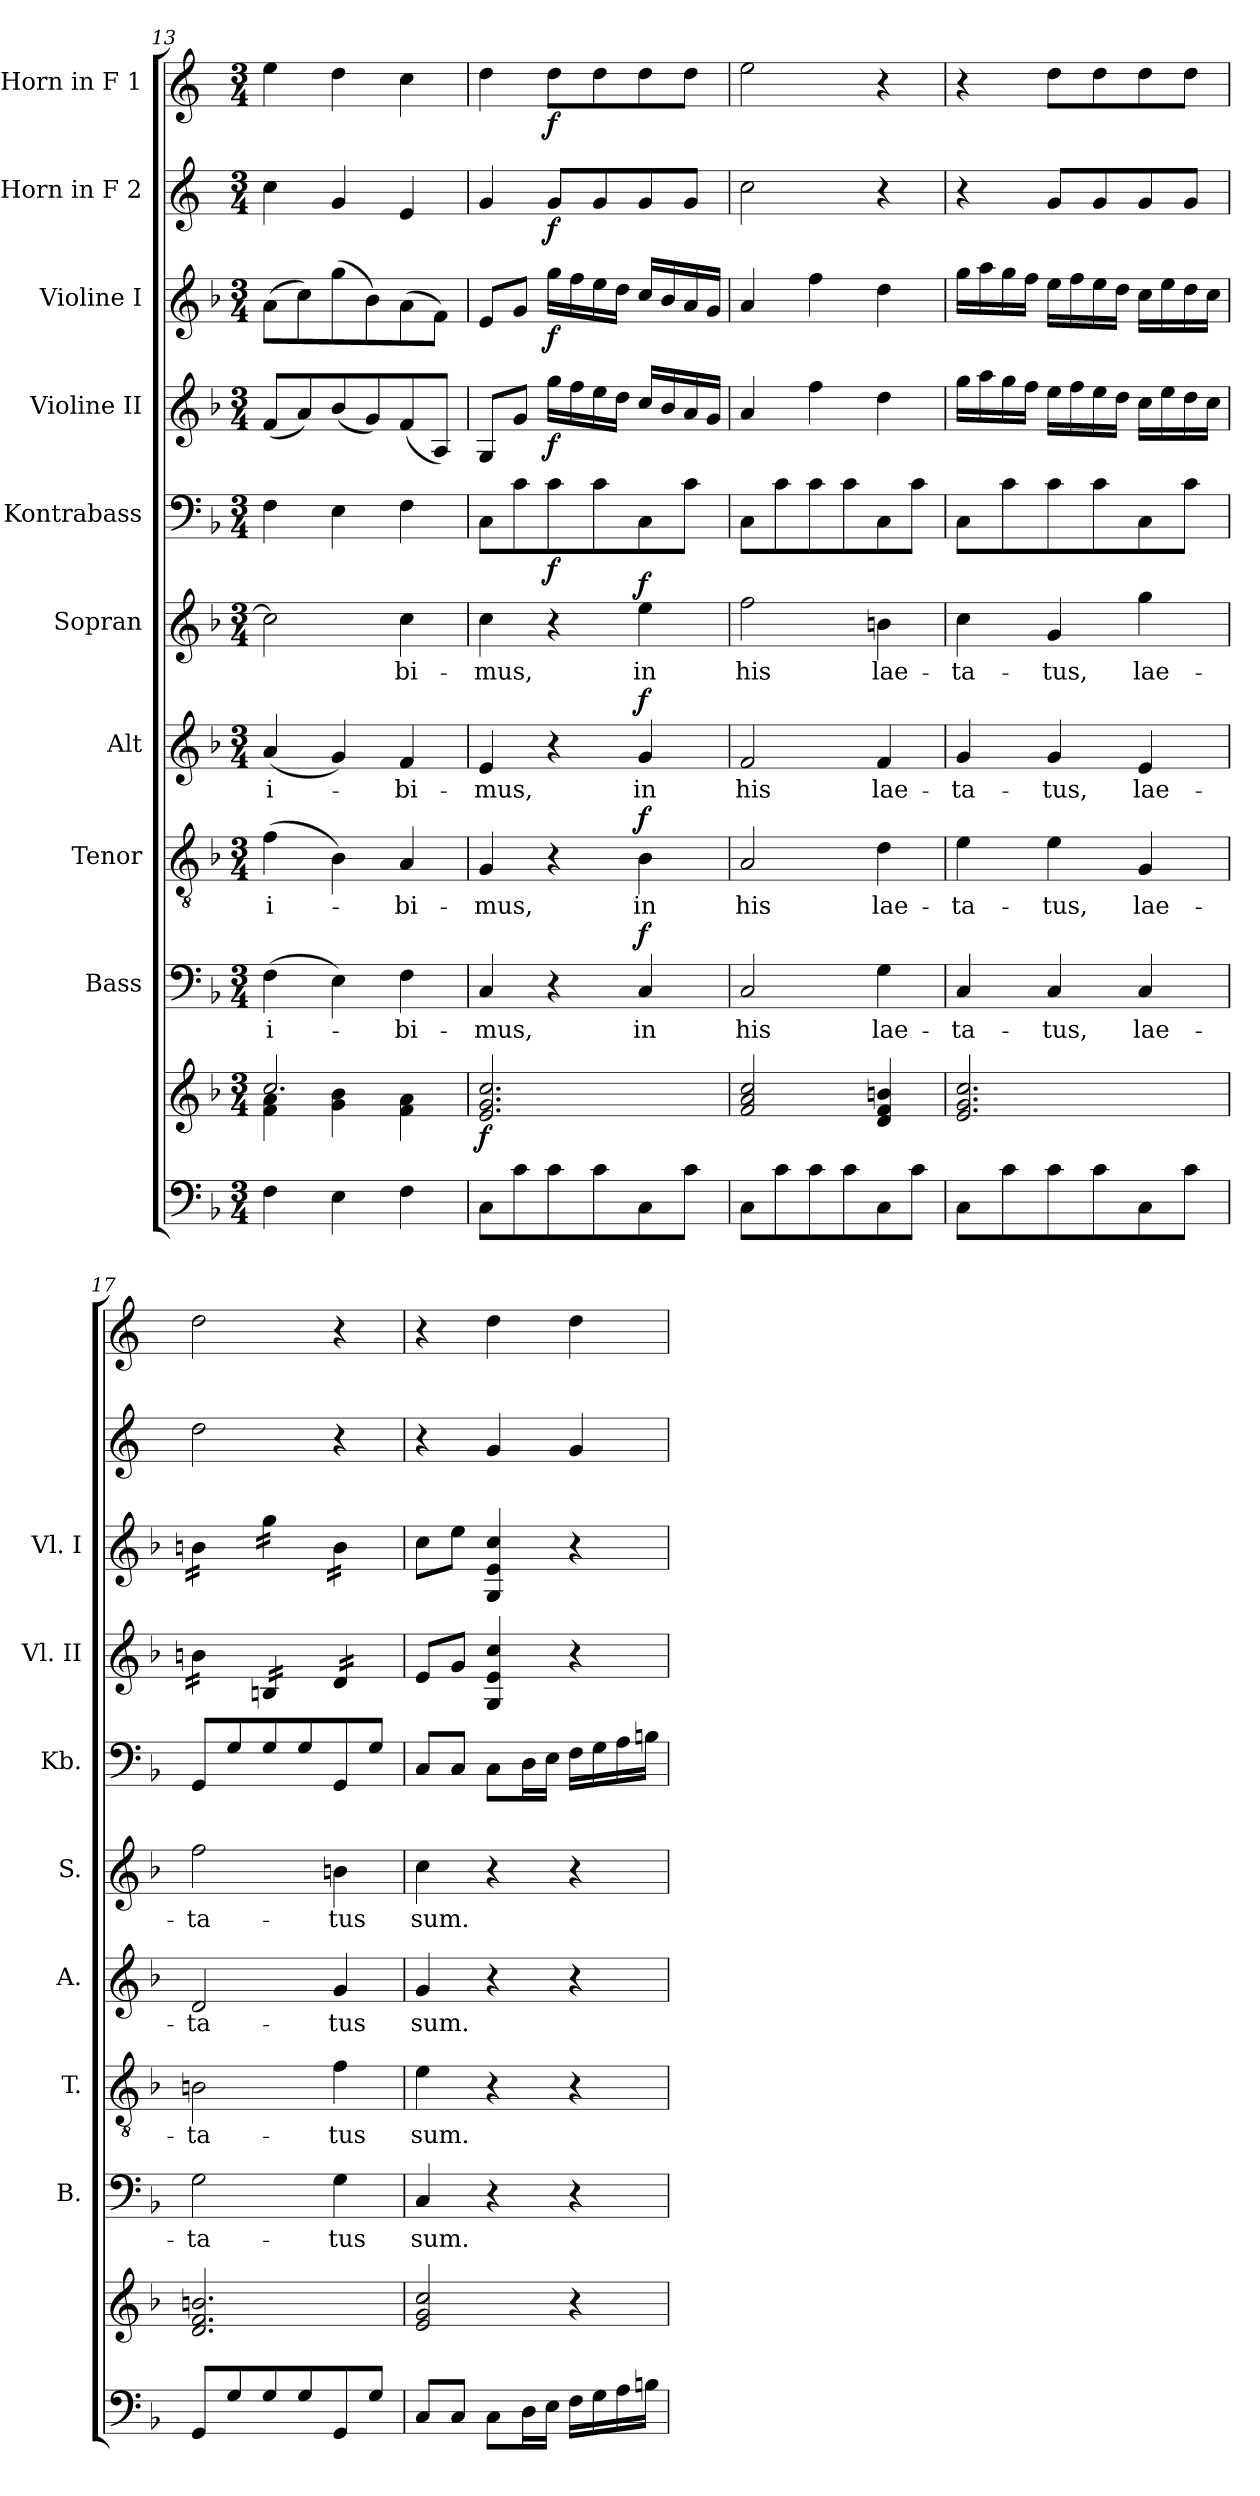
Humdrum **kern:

**kern	**kern	**dynam	**kern	**text	**dynam	**kern	**text	**dynam	**kern	**text	**dynam	**kern	**text	**dynam	**kern	**dynam	**kern	**dynam	**kern	**dynam	**kern	**dynam	**kern	**dynam
*part10	*part10	*part10	*part9	*part9	*part9	*part8	*part8	*part8	*part7	*part7	*part7	*part6	*part6	*part6	*part5	*part5	*part4	*part4	*part3	*part3	*part2	*part2	*part1	*part1
*staff11	*staff10	*staff10/11	*staff9	*staff9	*staff9	*staff8	*staff8	*staff8	*staff7	*staff7	*staff7	*staff6	*staff6	*staff6	*staff5	*staff5	*staff4	*staff4	*staff3	*staff3	*staff2	*staff2	*staff1	*staff1
*	*	*	*I"Bass	*	*	*I"Tenor	*	*	*I"Alt	*	*	*I"Sopran	*	*	*I"Kontrabass	*	*I"Violine II	*	*I"Violine I	*	*I"Horn in F 2	*	*I"Horn in F 1	*
*	*	*	*I'B.	*	*	*I'T.	*	*	*I'A.	*	*	*I'S.	*	*	*I'Kb.	*	*I'Vl. II	*	*I'Vl. I	*	*	*	*	*
*clefF4	*clefG2	*	*clefF4	*	*	*clefGv2	*	*	*clefG2	*	*	*clefG2	*	*	*clefF4	*	*clefG2	*	*clefG2	*	*clefG2	*	*clefG2	*
*	*	*	*	*	*	*	*	*	*	*	*	*	*	*	*ITrd7c12	*	*	*	*	*	*ITrd4c7	*	*ITrd4c7	*
*k[b-]	*k[b-]	*	*k[b-]	*	*	*k[b-]	*	*	*k[b-]	*	*	*k[b-]	*	*	*k[b-]	*	*k[b-]	*	*k[b-]	*	*k[b-]	*	*k[b-]	*
*F:	*F:	*	*F:	*	*	*F:	*	*	*F:	*	*	*F:	*	*	*F:	*	*F:	*	*F:	*	*F:	*	*F:	*
*M3/4	*M3/4	*	*M3/4	*	*	*M3/4	*	*	*M3/4	*	*	*M3/4	*	*	*M3/4	*	*M3/4	*	*M3/4	*	*M3/4	*	*M3/4	*
=13	=13	=13	=13	=13	=13	=13	=13	=13	=13	=13	=13	=13	=13	=13	=13	=13	=13	=13	=13	=13	=13	=13	=13	=13
*	*^	*	*	*	*	*	*	*	*	*	*	*	*	*	*	*	*	*	*	*	*	*	*	*
!	!	!	!	!	!LO:LY:b	!	!	!LO:LY:b	!	!	!LO:LY:b	!	!	!	!	!	!	!	!	!	!	!	!	!	!
4F\	2.cc/	4f\ 4a\	.	(>4F\	i-	.	(>4f\	i-	.	(<4a/	i-	.	2cc\]	.	.	4FF\	.	(<8f/L	.	(>8a\L	.	4f\	.	4a\	.
.	.	.	.	.	.	.	.	.	.	.	.	.	.	.	.	.	.	8a/)	.	8cc\)	.	.	.	.	.
4E\	.	4g\ 4b-\	.	4E\)	.	.	4B-\)	.	.	4g/)	.	.	.	.	.	4EE\	.	(<8b-/	.	(>8gg\	.	4c/	.	4g\	.
.	.	.	.	.	.	.	.	.	.	.	.	.	.	.	.	.	.	8g/)	.	8b-\)	.	.	.	.	.
!	!	!	!	!	!LO:LY:b	!	!	!LO:LY:b	!	!	!LO:LY:b	!	!	!LO:LY:b	!	!	!	!	!	!	!	!	!	!	!
4F\	.	4f\ 4a\	.	4F\	-bi-	.	4A/	-bi-	.	4f/	-bi-	.	4cc\	-bi-	.	4FF\	.	(<8f/	.	(>8a\	.	4A/	.	4f\	.
.	.	.	.	.	.	.	.	.	.	.	.	.	.	.	.	.	.	8A/J)	.	8f\J)	.	.	.	.	.
*	*v	*v	*	*	*	*	*	*	*	*	*	*	*	*	*	*	*	*	*	*	*	*	*	*	*
=14	=14	=14	=14	=14	=14	=14	=14	=14	=14	=14	=14	=14	=14	=14	=14	=14	=14	=14	=14	=14	=14	=14	=14	=14
!	!	!LO:DY:b	!	!LO:LY:b	!	!	!LO:LY:b	!	!	!LO:LY:b	!	!	!LO:LY:b	!	!	!	!	!	!	!	!	!	!	!
8C\L	2.e/ 2.g/ 2.cc/	f	4C/	-mus,	.	4G/	-mus,	.	4e/	-mus,	.	4cc\	-mus,	.	8CC\L	.	8G/L	.	8e/L	.	4c/	.	4g\	.
8c\	.	.	.	.	.	.	.	.	.	.	.	.	.	.	8C\	.	8g/J	.	8g/J	.	.	.	.	.
!	!	!	!	!	!	!	!	!	!	!	!	!	!	!	!	!LO:DY:b	!	!LO:DY:b	!	!LO:DY:b	!	!LO:DY:b	!	!LO:DY:b
8c\	.	.	4r	.	.	4r	.	.	4r	.	.	4r	.	.	8C\	f	16gg\LL	f	16gg\LL	f	8c/L	f	8g\L	f
.	.	.	.	.	.	.	.	.	.	.	.	.	.	.	.	.	16ff\	.	16ff\	.	.	.	.	.
8c\	.	.	.	.	.	.	.	.	.	.	.	.	.	.	8C\	.	16ee\	.	16ee\	.	8c/	.	8g\	.
.	.	.	.	.	.	.	.	.	.	.	.	.	.	.	.	.	16dd\JJ	.	16dd\JJ	.	.	.	.	.
!	!	!	!	!LO:LY:b	!LO:DY:a	!	!LO:LY:b	!LO:DY:a	!	!LO:LY:b	!LO:DY:a	!	!LO:LY:b	!LO:DY:a	!	!	!	!	!	!	!	!	!	!
8C\	.	.	4C/	in	f	4B-\	in	f	4g/	in	f	4ee\	in	f	8CC\	.	16cc/LL	.	16cc/LL	.	8c/	.	8g\	.
.	.	.	.	.	.	.	.	.	.	.	.	.	.	.	.	.	16b-/	.	16b-/	.	.	.	.	.
8c\J	.	.	.	.	.	.	.	.	.	.	.	.	.	.	8C\J	.	16a/	.	16a/	.	8c/J	.	8g\J	.
.	.	.	.	.	.	.	.	.	.	.	.	.	.	.	.	.	16g/JJ	.	16g/JJ	.	.	.	.	.
!!LO:PB:g=z
=15	=15	=15	=15	=15	=15	=15	=15	=15	=15	=15	=15	=15	=15	=15	=15	=15	=15	=15	=15	=15	=15	=15	=15	=15
!	!	!	!	!LO:LY:b	!	!	!LO:LY:b	!	!	!LO:LY:b	!	!	!LO:LY:b	!	!	!	!	!	!	!	!	!	!	!
8C\L	2f/ 2a/ 2cc/	.	2C/	his	.	2A/	his	.	2f/	his	.	2ff\	his	.	8CC\L	.	4a/	.	4a/	.	2f\	.	2a\	.
8c\	.	.	.	.	.	.	.	.	.	.	.	.	.	.	8C\	.	.	.	.	.	.	.	.	.
8c\	.	.	.	.	.	.	.	.	.	.	.	.	.	.	8C\	.	4ff\	.	4ff\	.	.	.	.	.
8c\	.	.	.	.	.	.	.	.	.	.	.	.	.	.	8C\	.	.	.	.	.	.	.	.	.
!	!	!	!	!LO:LY:b	!	!	!LO:LY:b	!	!	!LO:LY:b	!	!	!LO:LY:b	!	!	!	!	!	!	!	!	!	!	!
8C\	4d/ 4f/ 4bn/	.	4G\	lae-	.	4d\	lae-	.	4f/	lae-	.	4bn\	lae-	.	8CC\	.	4dd\	.	4dd\	.	4r	.	4r	.
8c\J	.	.	.	.	.	.	.	.	.	.	.	.	.	.	8C\J	.	.	.	.	.	.	.	.	.
=16	=16	=16	=16	=16	=16	=16	=16	=16	=16	=16	=16	=16	=16	=16	=16	=16	=16	=16	=16	=16	=16	=16	=16	=16
!	!	!	!	!LO:LY:b	!	!	!LO:LY:b	!	!	!LO:LY:b	!	!	!LO:LY:b	!	!	!	!	!	!	!	!	!	!	!
8C\L	2.e/ 2.g/ 2.cc/	.	4C/	-ta-	.	4e\	-ta-	.	4g/	-ta-	.	4cc\	-ta-	.	8CC\L	.	16gg\LL	.	16gg\LL	.	4r	.	4r	.
.	.	.	.	.	.	.	.	.	.	.	.	.	.	.	.	.	16aa\	.	16aa\	.	.	.	.	.
8c\	.	.	.	.	.	.	.	.	.	.	.	.	.	.	8C\	.	16gg\	.	16gg\	.	.	.	.	.
.	.	.	.	.	.	.	.	.	.	.	.	.	.	.	.	.	16ff\JJ	.	16ff\JJ	.	.	.	.	.
!	!	!	!	!LO:LY:b	!	!	!LO:LY:b	!	!	!LO:LY:b	!	!	!LO:LY:b	!	!	!	!	!	!	!	!	!	!	!
8c\	.	.	4C/	-tus,	.	4e\	-tus,	.	4g/	-tus,	.	4g/	-tus,	.	8C\	.	16ee\LL	.	16ee\LL	.	8c/L	.	8g\L	.
.	.	.	.	.	.	.	.	.	.	.	.	.	.	.	.	.	16ff\	.	16ff\	.	.	.	.	.
8c\	.	.	.	.	.	.	.	.	.	.	.	.	.	.	8C\	.	16ee\	.	16ee\	.	8c/	.	8g\	.
.	.	.	.	.	.	.	.	.	.	.	.	.	.	.	.	.	16dd\JJ	.	16dd\JJ	.	.	.	.	.
!	!	!	!	!LO:LY:b	!	!	!LO:LY:b	!	!	!LO:LY:b	!	!	!LO:LY:b	!	!	!	!	!	!	!	!	!	!	!
8C\	.	.	4C/	lae-	.	4G/	lae-	.	4e/	lae-	.	4gg\	lae-	.	8CC\	.	16cc\LL	.	16cc\LL	.	8c/	.	8g\	.
.	.	.	.	.	.	.	.	.	.	.	.	.	.	.	.	.	16ee\	.	16ee\	.	.	.	.	.
8c\J	.	.	.	.	.	.	.	.	.	.	.	.	.	.	8C\J	.	16dd\	.	16dd\	.	8c/J	.	8g\J	.
.	.	.	.	.	.	.	.	.	.	.	.	.	.	.	.	.	16cc\JJ	.	16cc\JJ	.	.	.	.	.
=17	=17	=17	=17	=17	=17	=17	=17	=17	=17	=17	=17	=17	=17	=17	=17	=17	=17	=17	=17	=17	=17	=17	=17	=17
!	!	!	!	!LO:LY:b	!	!	!LO:LY:b	!	!	!LO:LY:b	!	!	!LO:LY:b	!	!	!	!	!	!	!	!	!	!	!
*	*	*	*	*	*	*	*	*	*	*	*	*	*	*	*	*	*tremolo	*	*	*	*	*	*	*
*	*	*	*	*	*	*	*	*	*	*	*	*	*	*	*	*	*	*	*tremolo	*	*	*	*	*
8GG/L	2.d/ 2.f/ 2.bn/	.	2G\	-ta-	.	2Bn\	-ta-	.	2d/	-ta-	.	2ff\	-ta-	.	8GGG/L	.	16bn\LL	.	16bn\LL	.	2g\	.	2g\	.
.	.	.	.	.	.	.	.	.	.	.	.	.	.	.	.	.	16bn\	.	16bn\	.	.	.	.	.
8G/	.	.	.	.	.	.	.	.	.	.	.	.	.	.	8GG/	.	16bn\	.	16bn\	.	.	.	.	.
.	.	.	.	.	.	.	.	.	.	.	.	.	.	.	.	.	16bn\JJ	.	16bn\JJ	.	.	.	.	.
8G/	.	.	.	.	.	.	.	.	.	.	.	.	.	.	8GG/	.	16Bn/LL	.	16gg\LL	.	.	.	.	.
.	.	.	.	.	.	.	.	.	.	.	.	.	.	.	.	.	16Bn/	.	16gg\	.	.	.	.	.
8G/	.	.	.	.	.	.	.	.	.	.	.	.	.	.	8GG/	.	16Bn/	.	16gg\	.	.	.	.	.
.	.	.	.	.	.	.	.	.	.	.	.	.	.	.	.	.	16Bn/JJ	.	16gg\JJ	.	.	.	.	.
!	!	!	!	!LO:LY:b	!	!	!LO:LY:b	!	!	!LO:LY:b	!	!	!LO:LY:b	!	!	!	!	!	!	!	!	!	!	!
8GG/	.	.	4G\	-tus	.	4f\	-tus	.	4g/	-tus	.	4bn\	-tus	.	8GGG/	.	16d/LL	.	16b\LL	.	4r	.	4r	.
.	.	.	.	.	.	.	.	.	.	.	.	.	.	.	.	.	16d/	.	16b\	.	.	.	.	.
8G/J	.	.	.	.	.	.	.	.	.	.	.	.	.	.	8GG/J	.	16d/	.	16b\	.	.	.	.	.
.	.	.	.	.	.	.	.	.	.	.	.	.	.	.	.	.	16d/JJ	.	16b\JJ	.	.	.	.	.
*	*	*	*	*	*	*	*	*	*	*	*	*	*	*	*	*	*	*	*Xtremolo	*	*	*	*	*
*	*	*	*	*	*	*	*	*	*	*	*	*	*	*	*	*	*Xtremolo	*	*	*	*	*	*	*
=18	=18	=18	=18	=18	=18	=18	=18	=18	=18	=18	=18	=18	=18	=18	=18	=18	=18	=18	=18	=18	=18	=18	=18	=18
!	!	!	!	!LO:LY:b	!	!	!LO:LY:b	!	!	!LO:LY:b	!	!	!LO:LY:b	!	!	!	!	!	!	!	!	!	!	!
8C/L	2e/ 2g/ 2cc/	.	4C/	sum.	.	4e\	sum.	.	4g/	sum.	.	4cc\	sum.	.	8CC/L	.	8e/L	.	8cc\L	.	4r	.	4r	.
8C/J	.	.	.	.	.	.	.	.	.	.	.	.	.	.	8CC/J	.	8g/J	.	8ee\J	.	.	.	.	.
8C\L	.	.	4r	.	.	4r	.	.	4r	.	.	4r	.	.	8CC\L	.	4G/ 4e/ 4cc/	.	4G/ 4e/ 4cc/	.	4c/	.	4g\	.
16D\L	.	.	.	.	.	.	.	.	.	.	.	.	.	.	16DD\L	.	.	.	.	.	.	.	.	.
16E\JJ	.	.	.	.	.	.	.	.	.	.	.	.	.	.	16EE\JJ	.	.	.	.	.	.	.	.	.
16F\LL	4r	.	4r	.	.	4r	.	.	4r	.	.	4r	.	.	16FF\LL	.	4r	.	4r	.	4c/	.	4g\	.
16G\	.	.	.	.	.	.	.	.	.	.	.	.	.	.	16GG\	.	.	.	.	.	.	.	.	.
16A\	.	.	.	.	.	.	.	.	.	.	.	.	.	.	16AA\	.	.	.	.	.	.	.	.	.
16Bn\JJ	.	.	.	.	.	.	.	.	.	.	.	.	.	.	16BBn\JJ	.	.	.	.	.	.	.	.	.
=	=	=	=	=	=	=	=	=	=	=	=	=	=	=	=	=	=	=	=	=	=	=	=	=
*-	*-	*-	*-	*-	*-	*-	*-	*-	*-	*-	*-	*-	*-	*-	*-	*-	*-	*-	*-	*-	*-	*-	*-	*-
